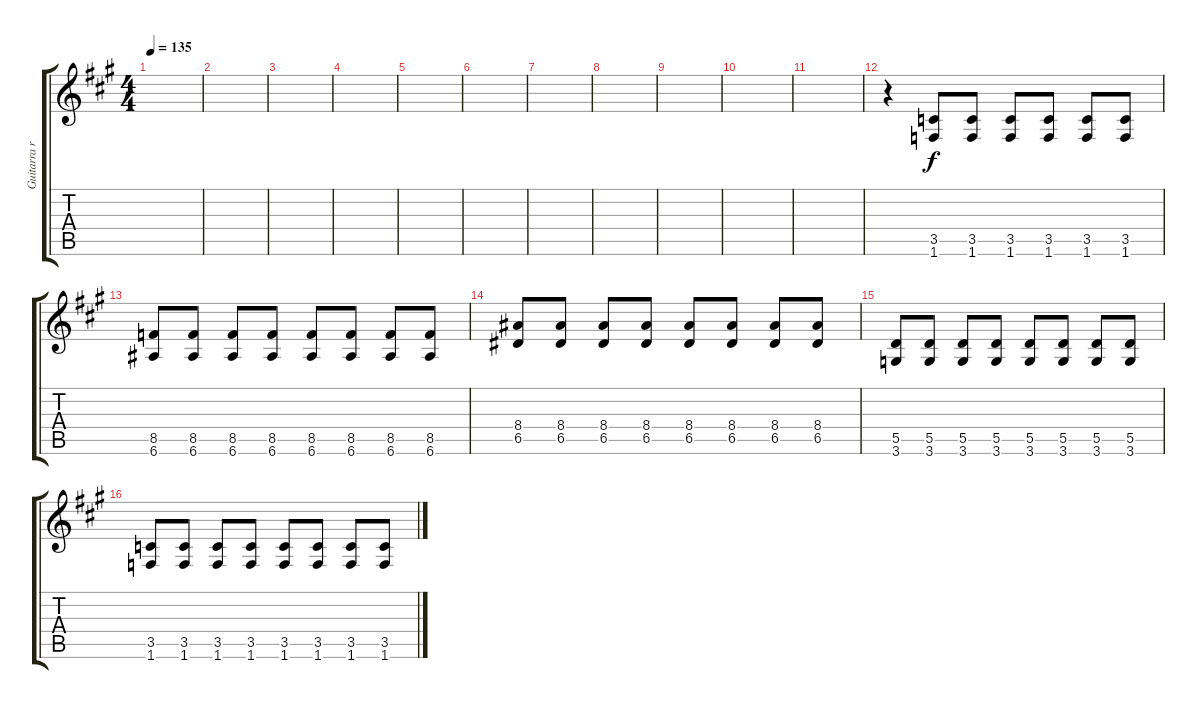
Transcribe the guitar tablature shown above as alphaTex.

\track ("Guitarra ritmica" "Guitarra r") {instrument distortionguitar}
\staff {score tabs}
\tuning (E4 B3 G3 D3 A2 E2) {hide}
\ts (4 4)
\tempo 135
\clef g2
\ks a
|
|
|
|
|
|
|
|
|
|
|
r.4 (3.5 1.6).8 (3.5 1.6).8 (3.5 1.6).8 (3.5 1.6).8 (3.5 1.6).8 (3.5 1.6).8 |
(8.5 6.6).8 (8.5 6.6).8 (8.5 6.6).8 (8.5 6.6).8 (8.5 6.6).8 (8.5 6.6).8 (8.5 6.6).8 (8.5 6.6).8 |
(8.4 6.5).8 (8.4 6.5).8 (8.4 6.5).8 (8.4 6.5).8 (8.4 6.5).8 (8.4 6.5).8 (8.4 6.5).8 (8.4 6.5).8 |
(5.5 3.6).8 (5.5 3.6).8 (5.5 3.6).8 (5.5 3.6).8 (5.5 3.6).8 (5.5 3.6).8 (5.5 3.6).8 (5.5 3.6).8 |
(3.5 1.6).8 (3.5 1.6).8 (3.5 1.6).8 (3.5 1.6).8 (3.5 1.6).8 (3.5 1.6).8 (3.5 1.6).8 (3.5 1.6).8
